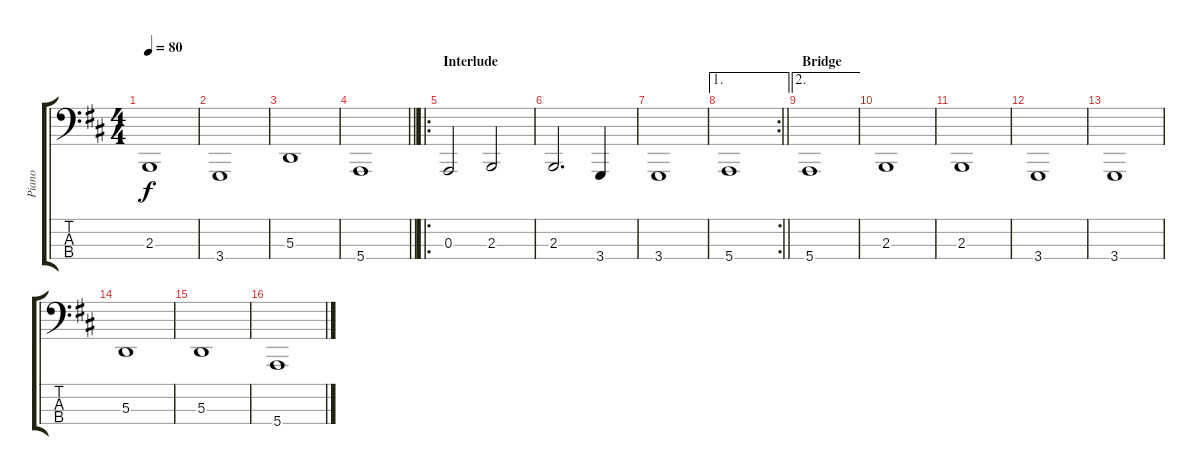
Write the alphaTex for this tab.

\track ("Piano" "Piano") {instrument acousticgrandpiano}
\staff {score tabs}
\tuning (G2 D2 A1 E1) {hide}
\ts (4 4)
\tempo 80
\clef f4
\ks d
2.3.1{dy f} |
3.4.1 |
5.3.1 |
\barLineRight lightlight
5.4.1 |
\ro
\section ("" "Interlude")
0.3.2 2.3.2 |
2.3.2{d} 3.4.4 |
3.4.1 |
\ae 1
\rc 2
\barLineRight lightlight
5.4.1 |
\ae 2
\section ("" "Bridge")
5.4.1 |
2.3.1 |
2.3.1 |
3.4.1 |
3.4.1 |
5.3.1 |
5.3.1 |
5.4.1
